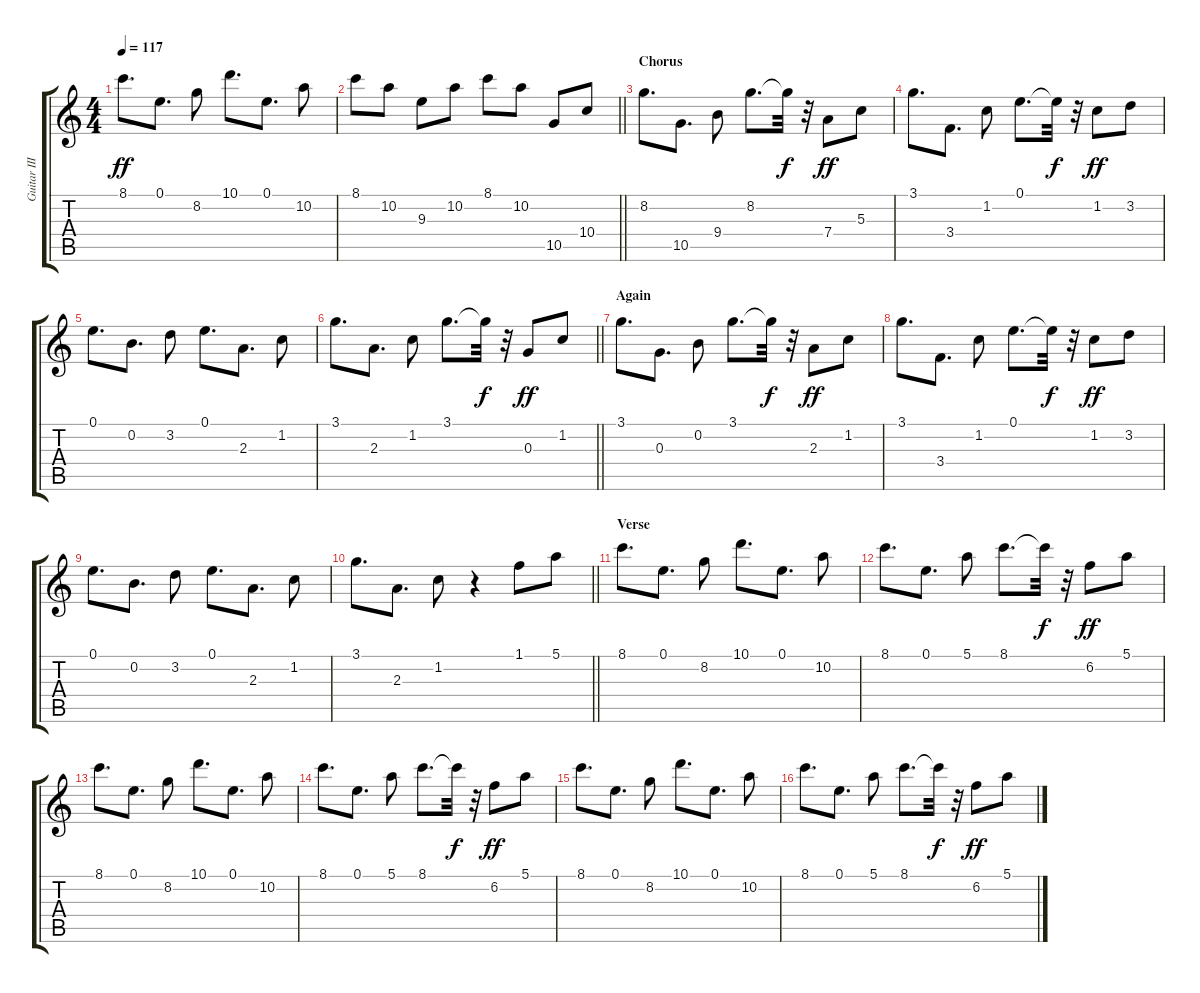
\track ("Guitar III" "Guitar III") {instrument overdrivenguitar}
\staff {score tabs}
\tuning (E4 B3 G3 D3 A2 E2) {hide}
\ts (4 4)
\tempo 117
\clef g2
\ks c
8.1.8{d dy ff} 0.1.8{d} 8.2.8 10.1.8{d} 0.1.8{d} 10.2.8 |
\barLineRight lightlight
8.1.8 10.2.8 9.3.8 10.2.8 8.1.8 10.2.8 10.5.8 10.4.8 |
\section ("" "Chorus")
8.2.8{d} 10.5.8{d} 9.4.8 8.2.8{d} 8.2{t}.32{dy f} r.32 7.4.8{dy ff} 5.3.8 |
3.1.8{d} 3.4.8{d} 1.2.8 0.1.8{d} 0.1{t}.32{dy f} r.32 1.2.8{dy ff} 3.2.8 |
0.1.8{d} 0.2.8{d} 3.2.8 0.1.8{d} 2.3.8{d} 1.2.8 |
\barLineRight lightlight
3.1.8{d} 2.3.8{d} 1.2.8 3.1.8{d} 3.1{t}.32{dy f} r.32 0.3.8{dy ff} 1.2.8 |
\section ("" "Again")
3.1.8{d} 0.3.8{d} 0.2.8 3.1.8{d} 3.1{t}.32{dy f} r.32 2.3.8{dy ff} 1.2.8 |
3.1.8{d} 3.4.8{d} 1.2.8 0.1.8{d} 0.1{t}.32{dy f} r.32 1.2.8{dy ff} 3.2.8 |
0.1.8{d} 0.2.8{d} 3.2.8 0.1.8{d} 2.3.8{d} 1.2.8 |
\barLineRight lightlight
3.1.8{d} 2.3.8{d} 1.2.8 r.4 1.1.8 5.1.8 |
\section ("" "Verse")
8.1.8{d} 0.1.8{d} 8.2.8 10.1.8{d} 0.1.8{d} 10.2.8 |
8.1.8{d} 0.1.8{d} 5.1.8 8.1.8{d} 8.1{t}.32{dy f} r.32 6.2.8{dy ff} 5.1.8 |
8.1.8{d} 0.1.8{d} 8.2.8 10.1.8{d} 0.1.8{d} 10.2.8 |
8.1.8{d} 0.1.8{d} 5.1.8 8.1.8{d} 8.1{t}.32{dy f} r.32 6.2.8{dy ff} 5.1.8 |
8.1.8{d} 0.1.8{d} 8.2.8 10.1.8{d} 0.1.8{d} 10.2.8 |
8.1.8{d} 0.1.8{d} 5.1.8 8.1.8{d} 8.1{t}.32{dy f} r.32 6.2.8{dy ff} 5.1.8
